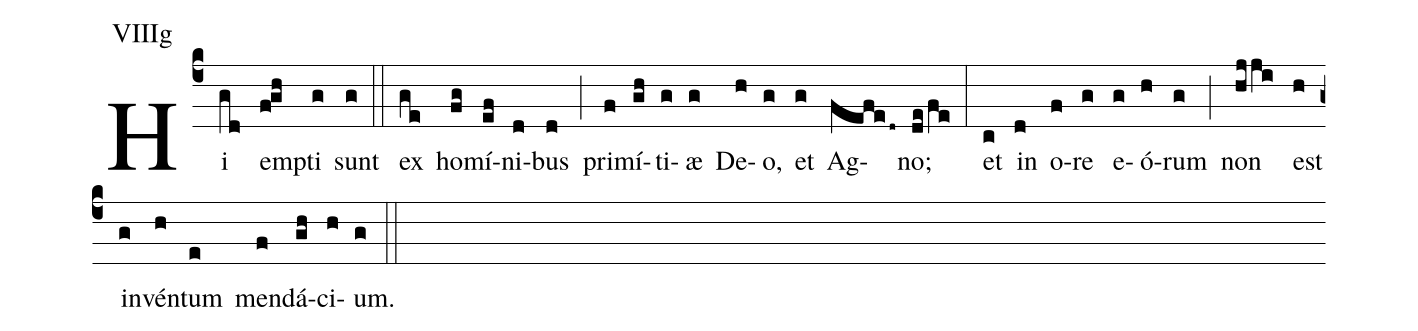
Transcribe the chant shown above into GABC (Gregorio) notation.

annotation: VIIIg;
%%
(c4)Hi(gd) em(f!gh)pti(g) sunt(g) (::) ex(ge) ho(fg)mí(ef)ni(d)bus(d) (;) pri(f)mí(gh)ti(g)æ(g) De(h)o,(g) et(g) Ag(fefed~)no;(de/fe) (:) et(c) in(d) o(f)re(g) e(g)ó(h)rum(g) (;) non(hj/ji) est(h) in(g)vén(h)tum(e) men(f)dá(gh)ci(h)um.(g) (::)
